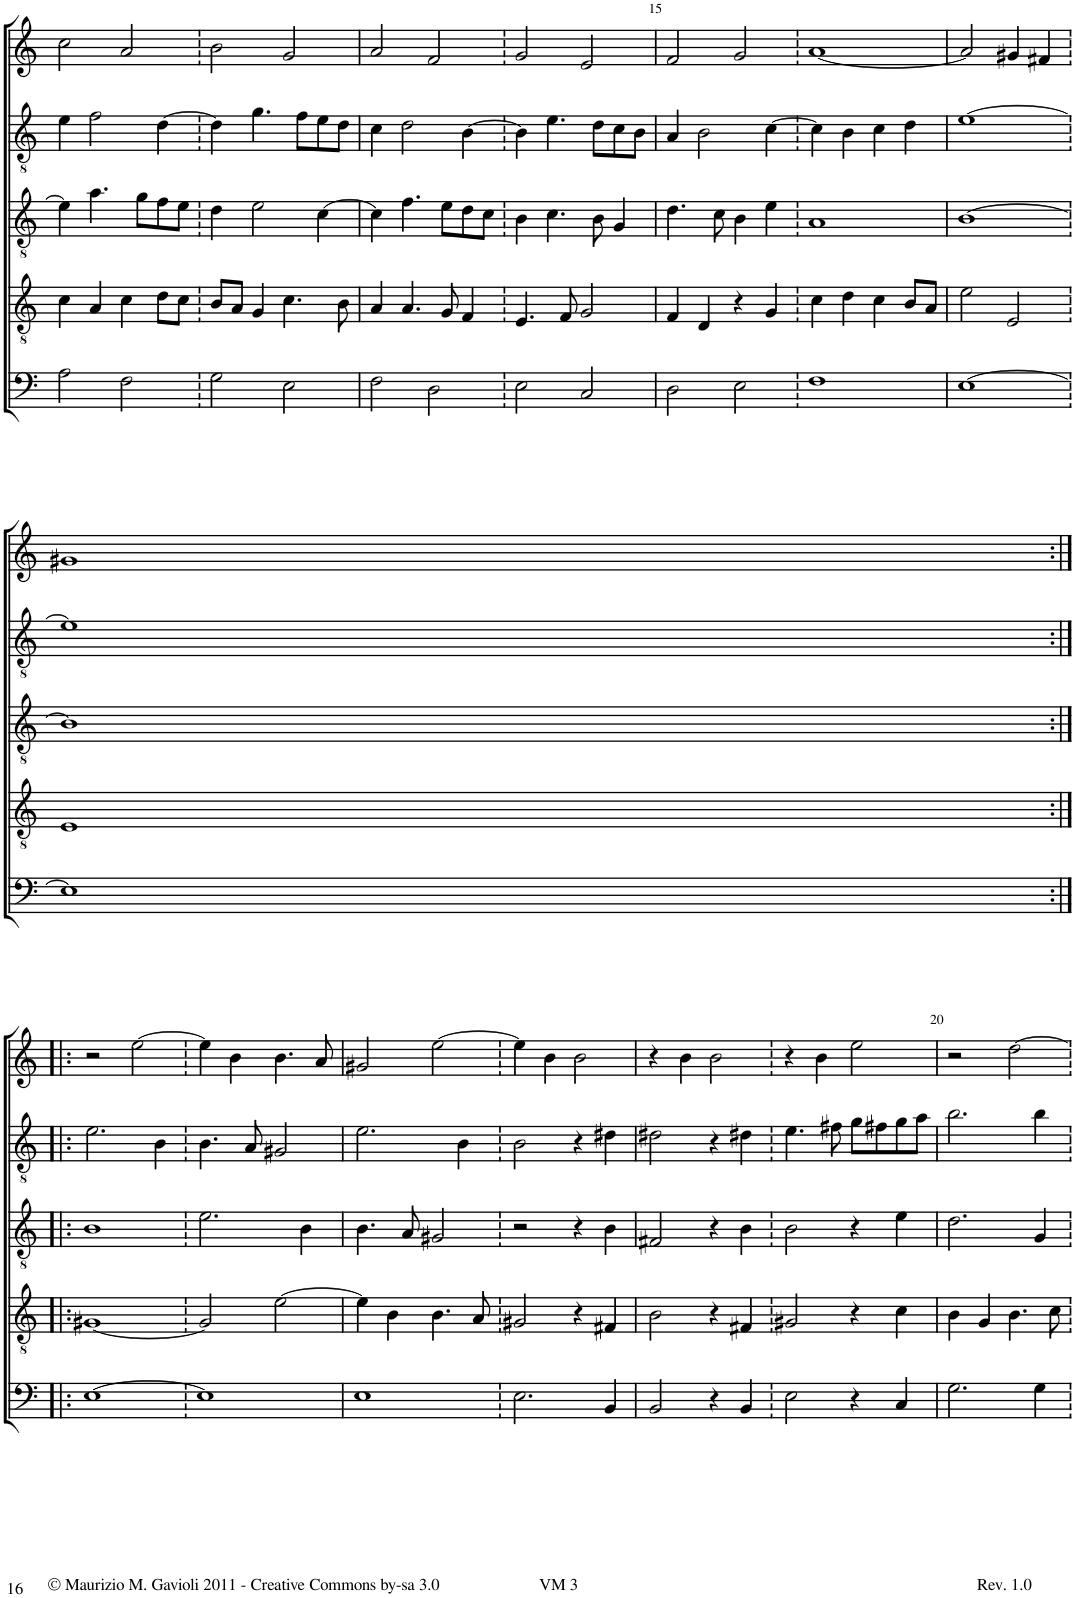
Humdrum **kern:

**kern	**kern	**kern	**kern	**kern
*part5	*part4	*part3	*part2	*part1
*staff5	*staff4	*staff3	*staff2	*staff1
*I"Bassus	*I"Quintus	*I"Tenor	*I"Altus	*I"Cantus
!!LO:PB:g=z
*clefF4	*clefGv2	*clefGv2	*clefGv2	*clefG2
*k[]	*k[]	*k[]	*k[]	*k[]
*M2/2	*M2/2	*M2/2	*M2/2	*M2/2
=13	=13	=13	=13	=13
2A\	4c\	4e\]	4e\	2cc\
.	4A/	4.a\	2f\	.
2F\	4c\	.	.	2a/
.	.	8g\L	.	.
.	8d\L	8f\	[4d\	.
.	8c\J	8e\J	.	.
=13X62	=13X62	=13X62	=13X62	=13X62
2G\	8B/L	4d\	4d\]	2b\
.	8A/J	.	.	.
.	4G/	2e\	4.g\	.
2E\	4.c\	.	.	2g/
.	.	.	8f\L	.
.	.	[4c\	8e\	.
.	8B\	.	8d\J	.
=14	=14	=14	=14	=14
2F\	4A/	4c\]	4c\	2a/
.	4.A/	4.f\	2d\	.
2D\	.	.	.	2f/
.	8G/	8e\L	.	.
.	4F/	8d\	[4B\	.
.	.	8c\J	.	.
=14X63	=14X63	=14X63	=14X63	=14X63
2E\	4.E/	4B\	4B\]	2g/
.	.	4.c\	4.e\	.
.	8F/	.	.	.
2C/	2G/	.	.	2e/
.	.	8B\	8d\L	.
.	.	4G/	8c\	.
.	.	.	8B\J	.
=15	=15	=15	=15	=15
2D\	4F/	4.d\	4A/	2f/
.	4D/	.	2B\	.
.	.	8c\	.	.
2E\	4r	4B\	.	2g/
.	4G/	4e\	[4c\	.
=15X64	=15X64	=15X64	=15X64	=15X64
1F	4c\	1A	4c\]	[1a
.	4d\	.	4B\	.
.	4c\	.	4c\	.
.	8B/L	.	4d\	.
.	8A/J	.	.	.
=16	=16	=16	=16	=16
[1E	2e\	[1B	[1e	2a/]
.	2E/	.	.	4g#X/
.	.	.	.	4f#X/
!!LO:LB:g=z
=16X65	=16X65	=16X65	=16X65	=16X65
1E]	1E	1B]	1e]	1g#X
!!LO:LB:g=z
=17:|!|:	=17:|!|:	=17:|!|:	=17:|!|:	=17:|!|:
[1E	[1G#X	1B	2.e\	2r
.	.	.	.	[2ee\
.	.	.	4B\	.
=17X66	=17X66	=17X66	=17X66	=17X66
1E]	2G#/]	2.e\	4.B\	4ee\]
.	.	.	.	4b\
.	.	.	8A/	.
.	[2e\	.	2G#X/	4.b\
.	.	4B\	.	.
.	.	.	.	8a/
=18	=18	=18	=18	=18
1E	4e\]	4.B\	2.e\	2g#X/
.	4B\	.	.	.
.	.	8A/	.	.
.	4.B\	2G#X/	.	[2ee\
.	.	.	4B\	.
.	8A/	.	.	.
=18X67	=18X67	=18X67	=18X67	=18X67
2.E\	2G#X/	2r	2B\	4ee\]
.	.	.	.	4b\
.	4r	4r	4r	2b\
4BB/	4F#X/	4B\	4d#X\	.
=19	=19	=19	=19	=19
2BB/	2B\	2F#X/	2d#X\	4r
.	.	.	.	4b\
4r	4r	4r	4r	2b\
4BB/	4F#X/	4B\	4d#X\	.
=19X68	=19X68	=19X68	=19X68	=19X68
2E\	2G#X/	2B\	4.e\	4r
.	.	.	.	4b\
.	.	.	8f#X\	.
4r	4r	4r	8g\L	2ee\
.	.	.	8f#X\	.
4C/	4c\	4e\	8g\	.
.	.	.	8a\J	.
=20	=20	=20	=20	=20
2.G\	4B\	2.d\	2.b\	2r
.	4G/	.	.	.
.	4.B\	.	.	[2dd\
4G\	.	4G/	4b\	.
.	8c\	.	.	.
=	=	=	=	=
*-	*-	*-	*-	*-
